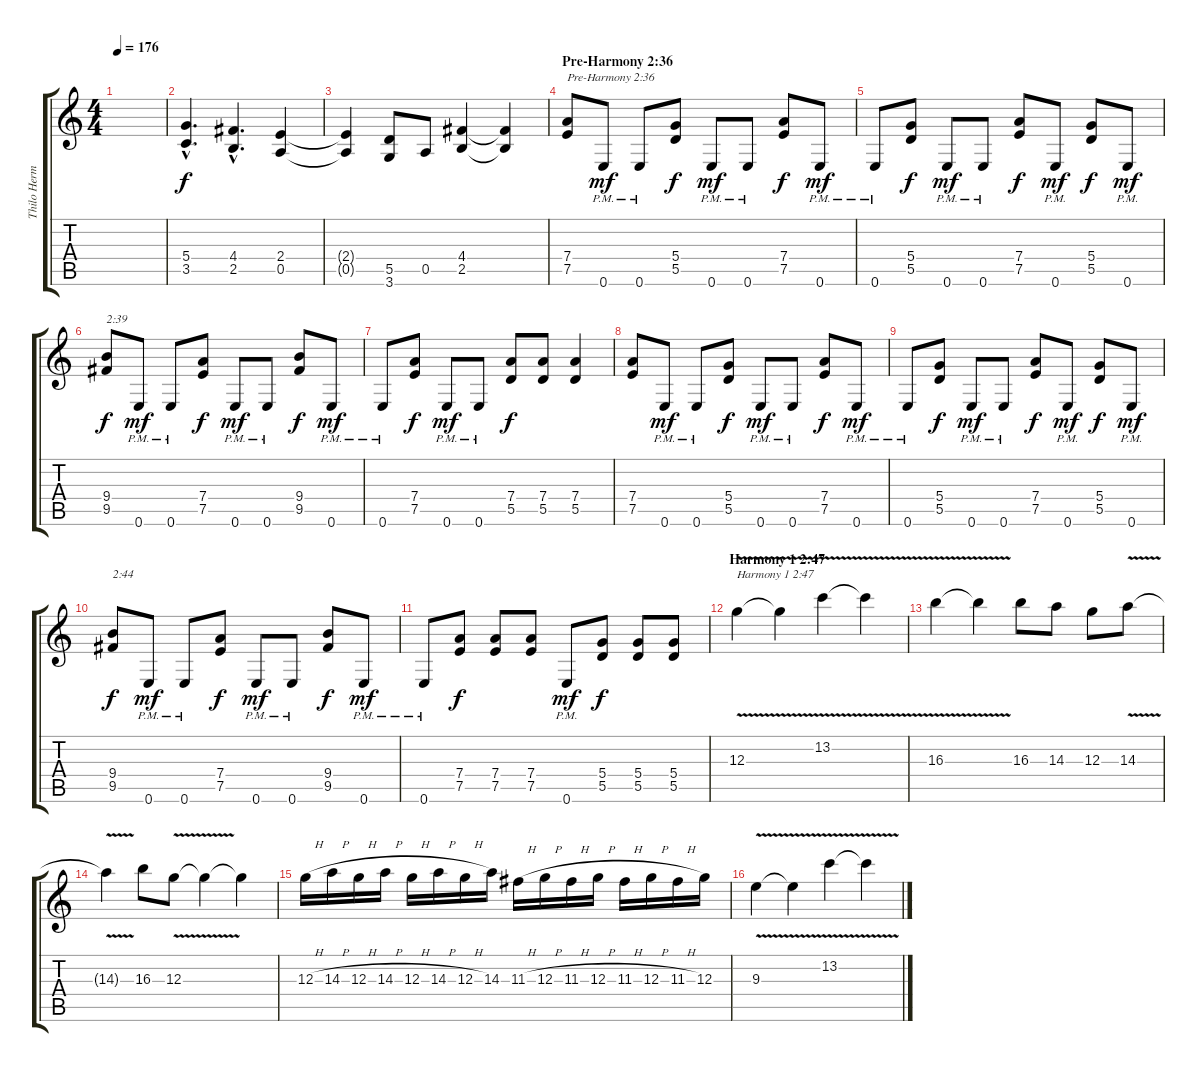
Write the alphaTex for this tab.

\track ("Thilo Hermann (right)" "Thilo Herm") {instrument overdrivenguitar}
\staff {score tabs}
\tuning (E4 B3 G3 D3 A2 E2) {hide}
\ts (4 4)
\tempo 176
\clef g2
\ks c
|
(5.4{hac} 3.5{hac}).4{d} (4.4{hac} 2.5{hac}).4{d} (2.4 0.5).4 |
(2.4{t} 0.5{t}).4 (5.5 3.6).8 0.5.8 (4.4 2.5).4 (4.4{t} 2.5{t}).4 |
\section ("" "Pre-Harmony 2:36")
(7.4 7.5).8{txt "Pre-Harmony 2:36"} 0.6{pm}.8{dy mf} 0.6{pm}.8 (5.4 5.5).8{dy f} 0.6{pm}.8{dy mf} 0.6{pm}.8 (7.4 7.5).8{dy f} 0.6{pm}.8{dy mf} |
0.6{pm}.8 (5.4 5.5).8{dy f} 0.6{pm}.8{dy mf} 0.6{pm}.8 (7.4 7.5).8{dy f} 0.6{pm}.8{dy mf} (5.4 5.5).8{dy f} 0.6{pm}.8{dy mf} |
(9.4 9.5).8{txt "2:39" dy f} 0.6{pm}.8{dy mf} 0.6{pm}.8 (7.4 7.5).8{dy f} 0.6{pm}.8{dy mf} 0.6{pm}.8 (9.4 9.5).8{dy f} 0.6{pm}.8{dy mf} |
0.6{pm}.8 (7.4 7.5).8{dy f} 0.6{pm}.8{dy mf} 0.6{pm}.8 (7.4 5.5).8{dy f} (7.4 5.5).8 (7.4 5.5).4 |
(7.4 7.5).8 0.6{pm}.8{dy mf} 0.6{pm}.8 (5.4 5.5).8{dy f} 0.6{pm}.8{dy mf} 0.6{pm}.8 (7.4 7.5).8{dy f} 0.6{pm}.8{dy mf} |
0.6{pm}.8 (5.4 5.5).8{dy f} 0.6{pm}.8{dy mf} 0.6{pm}.8 (7.4 7.5).8{dy f} 0.6{pm}.8{dy mf} (5.4 5.5).8{dy f} 0.6{pm}.8{dy mf} |
(9.4 9.5).8{txt "2:44" dy f} 0.6{pm}.8{dy mf} 0.6{pm}.8 (7.4 7.5).8{dy f} 0.6{pm}.8{dy mf} 0.6{pm}.8 (9.4 9.5).8{dy f} 0.6{pm}.8{dy mf} |
0.6{pm}.8 (7.4 7.5).8{dy f} (7.4 7.5).8 (7.4 7.5).8 0.6{pm}.8{dy mf} (5.4 5.5).8{dy f} (5.4 5.5).8 (5.4 5.5).8 |
\section ("" "Harmony 1 2:47")
12.3{v}.4{txt "Harmony 1 2:47"} 12.3{t}.4 13.2{v}.4 13.2{t}.4 |
16.3{v}.4 16.3{t}.4 16.3.8 14.3.8 12.3.8 14.3{v}.8 |
14.3{t}.4 16.3.8 12.3{v}.8 12.3{t}.4 12.3{t}.4 |
12.3{h}.16 14.3{h}.16 12.3{h}.16 14.3{h}.16 12.3{h}.16 14.3{h}.16 12.3{h}.16 14.3.16 11.3{h}.16 12.3{h}.16 11.3{h}.16 12.3{h}.16 11.3{h}.16 12.3{h}.16 11.3{h}.16 12.3.16 |
9.3{v}.4 9.3{t}.4 13.2{v}.4 13.2{t}.4
